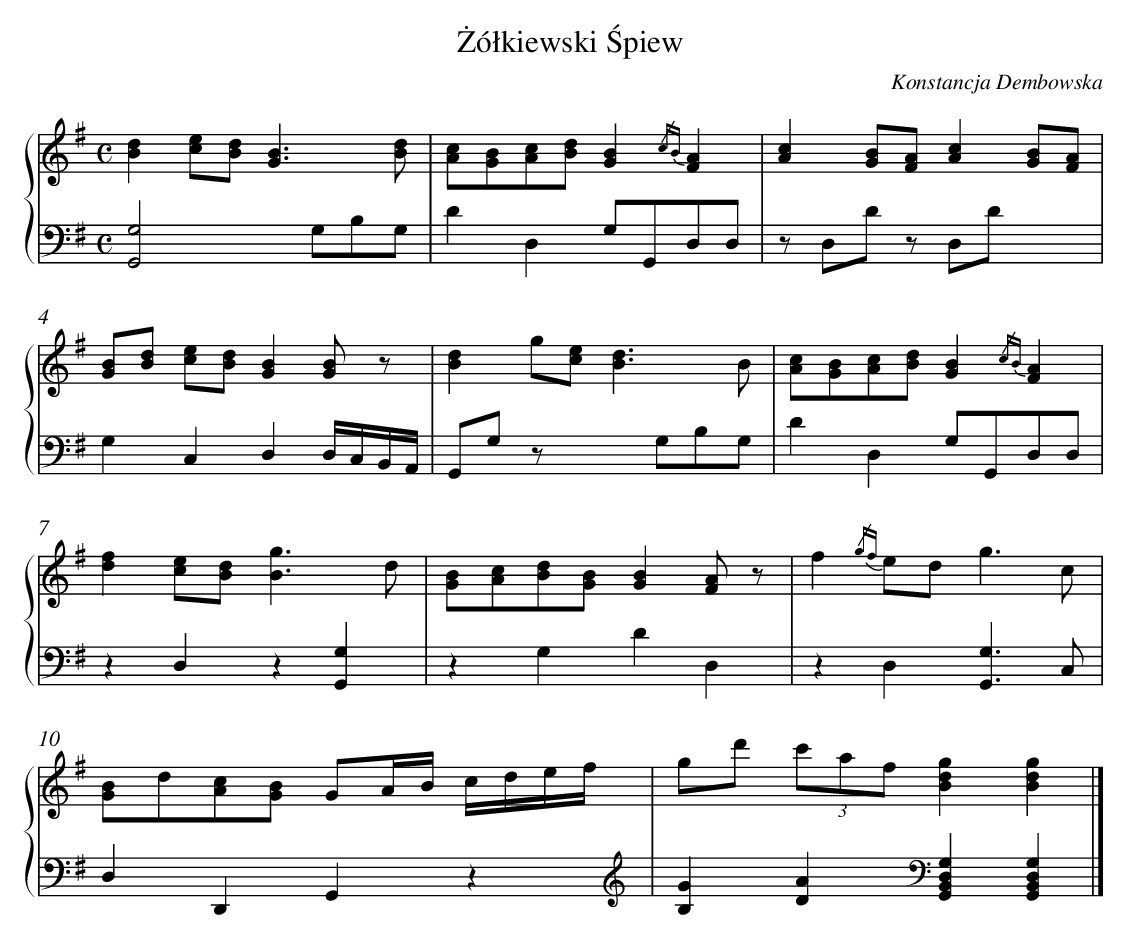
X:1
T: Żółkiewski Śpiew
C: Konstancja Dembowska
L: 1/8
M: C
%%staves {1 2}
V: 1 clef=treble
V: 2 clef=bass
K: G
[V:1] [d2B2][ec][d2B2]<[B2G2][dB] |
[V:2] [G,4G,,4]x G,B,G, |
[V:1] [cA][BG][cA][dB][B2G2]{/cB}[A2F2] |
[V:2] D2D,2G,G,,D,D, |
[V:1] [c2A2][BG][AF][c2A2][BG][AF] |
[V:2] z D,D z D,Dx2 |
[V:1] [BG][dB] [ec][dB][B2G2][BG] z |
[V:2] G,2C,2D,2D,/C,/B,,/A,,/ |
[V:1] [d2B2]g[e2c2]<[d2B2]B |
[V:2] G,,G, zx2G,B,G, |
[V:1] [cA][BG][cA][dB][B2G2]{/cB}[A2F2] |
[V:2] D2D,2G,G,,D,D, |
[V:1] [f2d2][ec][d2B2]<[g2B2]d |
[V:2] z2D,2z2[G,2G,,2] |
[V:1] [BG][cA][dB][BG][B2G2][AF] z |
[V:2] z2G,2D2D,2 |
[V:1] f2{/gf} ed2<g2c |
[V:2] z2D,2[G,3G,,3]C, |
[V:1] [BG]d[cA][BG] GA/B/ c/d/e/f/ |
[V:2] D,2D,,2G,,2z2 |
[V:1] gd' (3c'af[g2d2B2][g2d2B2] |]
[V:2] [K:clef=treble][G2B,2][A2D2][K:clef=bass][G,2D,2B,,2G,,2][G,2D,2B,,2G,,2] |]
